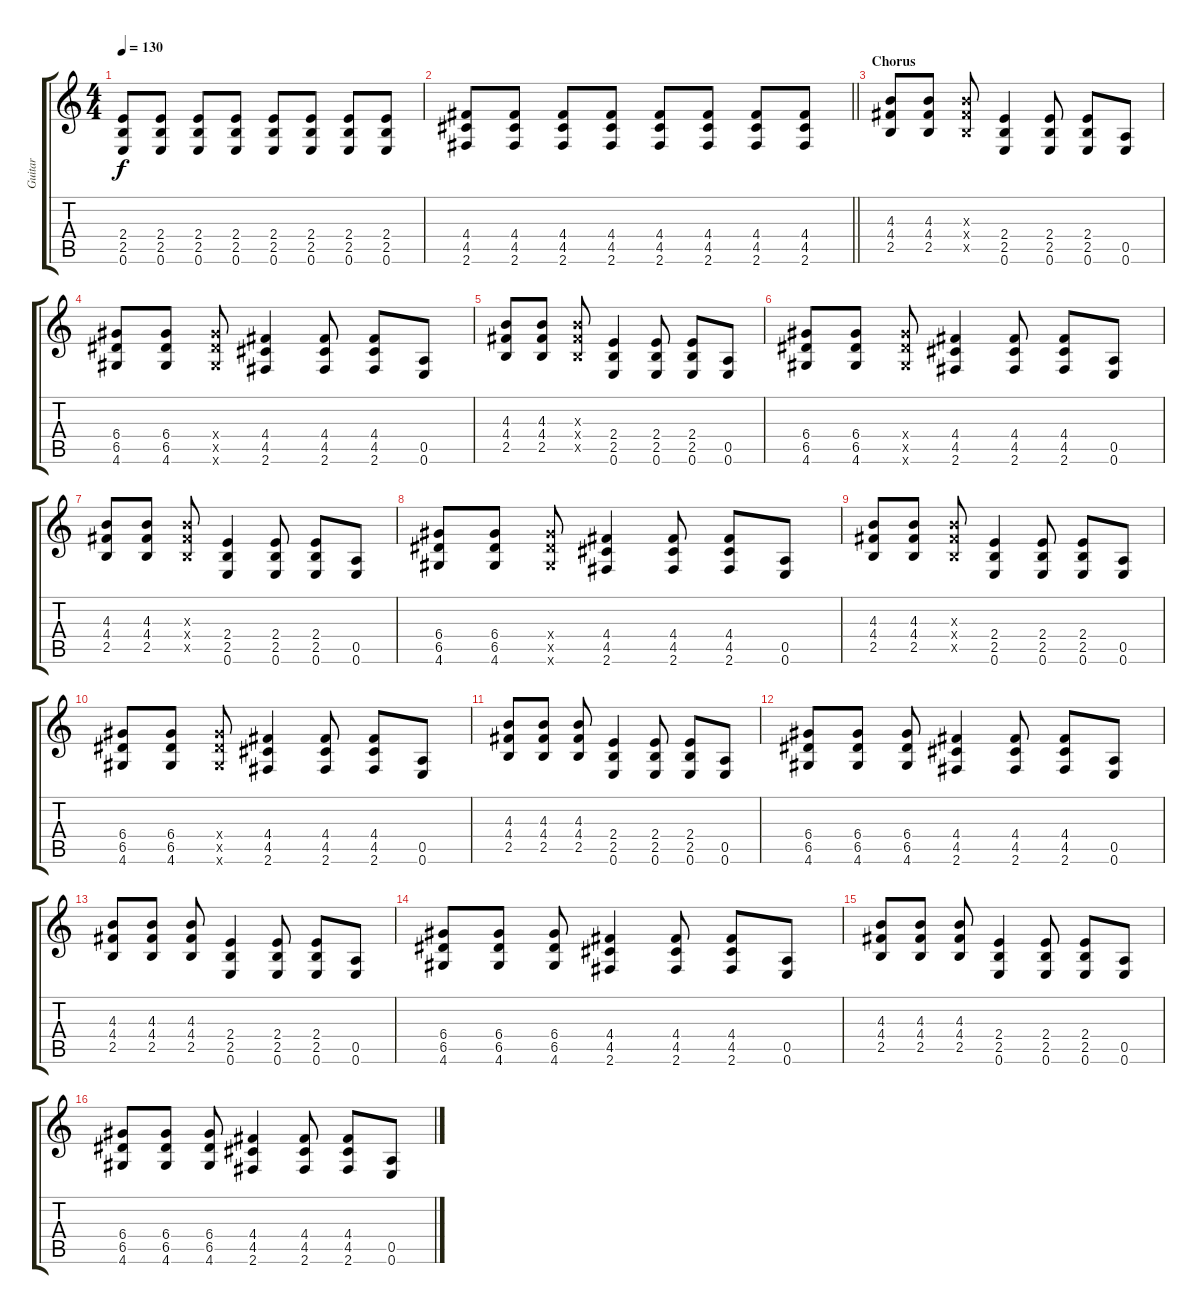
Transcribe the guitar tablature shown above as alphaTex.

\track ("Guitar" "Guitar") {instrument distortionguitar}
\staff {score tabs}
\tuning (E4 B3 G3 D3 A2 E2) {hide}
\ts (4 4)
\tempo 130
\clef g2
\ks c
(2.4 2.5 0.6).8{dy f} (2.4 2.5 0.6).8 (2.4 2.5 0.6).8 (2.4 2.5 0.6).8 (2.4 2.5 0.6).8 (2.4 2.5 0.6).8 (2.4 2.5 0.6).8 (2.4 2.5 0.6).8 |
\barLineRight lightlight
(4.4 4.5 2.6).8 (4.4 4.5 2.6).8 (4.4 4.5 2.6).8 (4.4 4.5 2.6).8 (4.4 4.5 2.6).8 (4.4 4.5 2.6).8 (4.4 4.5 2.6).8 (4.4 4.5 2.6).8 |
\section ("" "Chorus")
(4.3 4.4 2.5).8 (4.3 4.4 2.5).8 (4.3{x} 4.4{x} 2.5{x}).8 (2.4 2.5 0.6).4 (2.4 2.5 0.6).8 (2.4 2.5 0.6).8 (0.5 0.6).8 |
(6.4 6.5 4.6).8 (6.4 6.5 4.6).8 (6.4{x} 6.5{x} 4.6{x}).8 (4.4 4.5 2.6).4 (4.4 4.5 2.6).8 (4.4 4.5 2.6).8 (0.5 0.6).8 |
(4.3 4.4 2.5).8 (4.3 4.4 2.5).8 (4.3{x} 4.4{x} 2.5{x}).8 (2.4 2.5 0.6).4 (2.4 2.5 0.6).8 (2.4 2.5 0.6).8 (0.5 0.6).8 |
(6.4 6.5 4.6).8 (6.4 6.5 4.6).8 (6.4{x} 6.5{x} 4.6{x}).8 (4.4 4.5 2.6).4 (4.4 4.5 2.6).8 (4.4 4.5 2.6).8 (0.5 0.6).8 |
(4.3 4.4 2.5).8 (4.3 4.4 2.5).8 (4.3{x} 4.4{x} 2.5{x}).8 (2.4 2.5 0.6).4 (2.4 2.5 0.6).8 (2.4 2.5 0.6).8 (0.5 0.6).8 |
(6.4 6.5 4.6).8 (6.4 6.5 4.6).8 (6.4{x} 6.5{x} 4.6{x}).8 (4.4 4.5 2.6).4 (4.4 4.5 2.6).8 (4.4 4.5 2.6).8 (0.5 0.6).8 |
(4.3 4.4 2.5).8 (4.3 4.4 2.5).8 (4.3{x} 4.4{x} 2.5{x}).8 (2.4 2.5 0.6).4 (2.4 2.5 0.6).8 (2.4 2.5 0.6).8 (0.5 0.6).8 |
(6.4 6.5 4.6).8 (6.4 6.5 4.6).8 (6.4{x} 6.5{x} 4.6{x}).8 (4.4 4.5 2.6).4 (4.4 4.5 2.6).8 (4.4 4.5 2.6).8 (0.5 0.6).8 |
(4.3 4.4 2.5).8 (4.3 4.4 2.5).8 (4.3 4.4 2.5).8 (2.4 2.5 0.6).4 (2.4 2.5 0.6).8 (2.4 2.5 0.6).8 (0.5 0.6).8 |
(6.4 6.5 4.6).8 (6.4 6.5 4.6).8 (6.4 6.5 4.6).8 (4.4 4.5 2.6).4 (4.4 4.5 2.6).8 (4.4 4.5 2.6).8 (0.5 0.6).8 |
(4.3 4.4 2.5).8 (4.3 4.4 2.5).8 (4.3 4.4 2.5).8 (2.4 2.5 0.6).4 (2.4 2.5 0.6).8 (2.4 2.5 0.6).8 (0.5 0.6).8 |
(6.4 6.5 4.6).8 (6.4 6.5 4.6).8 (6.4 6.5 4.6).8 (4.4 4.5 2.6).4 (4.4 4.5 2.6).8 (4.4 4.5 2.6).8 (0.5 0.6).8 |
(4.3 4.4 2.5).8 (4.3 4.4 2.5).8 (4.3 4.4 2.5).8 (2.4 2.5 0.6).4 (2.4 2.5 0.6).8 (2.4 2.5 0.6).8 (0.5 0.6).8 |
(6.4 6.5 4.6).8 (6.4 6.5 4.6).8 (6.4 6.5 4.6).8 (4.4 4.5 2.6).4 (4.4 4.5 2.6).8 (4.4 4.5 2.6).8 (0.5 0.6).8
